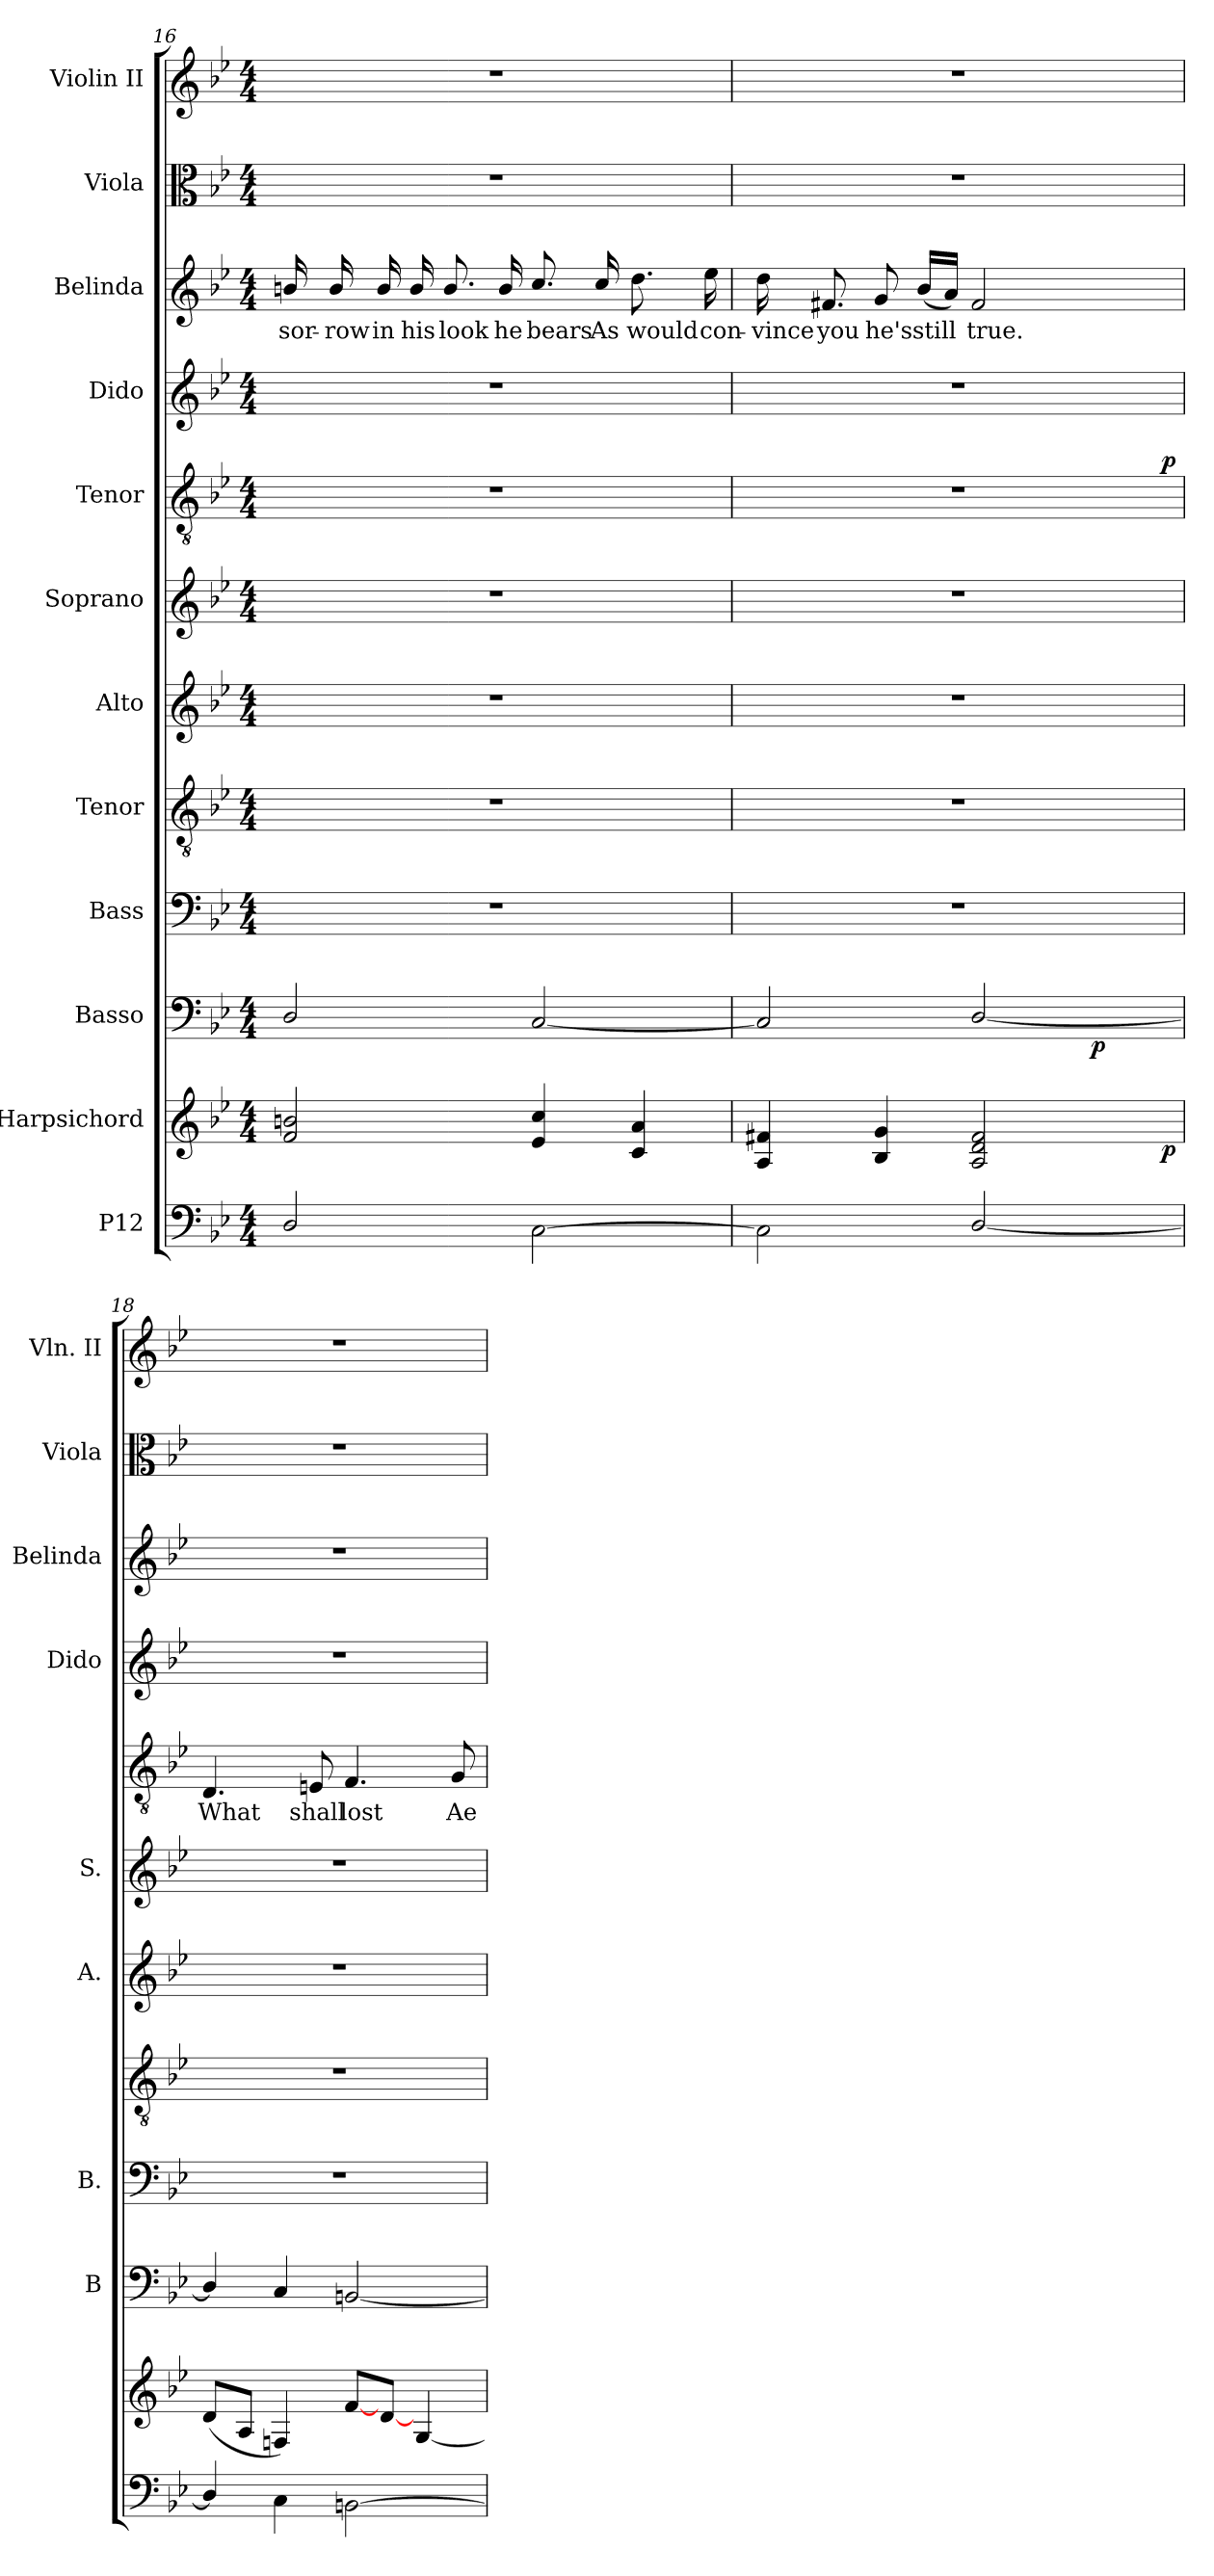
**kern	**kern	**dynam	**kern	**dynam	**kern	**kern	**kern	**kern	**kern	**text	**dynam	**kern	**kern	**text	**kern	**kern
*part12	*part11	*part11	*part10	*part10	*part9	*part8	*part7	*part6	*part5	*part5	*part5	*part4	*part3	*part3	*part2	*part1
*staff12	*staff11	*staff11	*staff10	*staff10	*staff9	*staff8	*staff7	*staff6	*staff5	*staff5	*staff5	*staff4	*staff3	*staff3	*staff2	*staff1
*I"P12	*I"Harpsichord	*	*I"Basso	*	*I"Bass	*I"Tenor	*I"Alto	*I"Soprano	*I"Tenor	*	*	*I"Dido	*I"Belinda	*	*I"Viola	*I"Violin II
*	*	*	*I'B	*	*I'B.	*	*I'A.	*I'S.	*	*	*	*I'Dido	*I'Belinda	*	*I'Viola	*I'Vln. II
!!LO:LB:g=z
*clefF4	*clefG2	*	*clefF4	*	*clefF4	*clefGv2	*clefG2	*clefG2	*clefGv2	*	*	*clefG2	*clefG2	*	*clefC3	*clefG2
*	*	*	*	*	*	*ITrd7c12	*	*	*ITrd7c12	*	*	*	*	*	*	*
*k[b-e-]	*k[b-e-]	*	*k[b-e-]	*	*k[b-e-]	*k[b-e-]	*k[b-e-]	*k[b-e-]	*k[b-e-]	*	*	*k[b-e-]	*k[b-e-]	*	*k[b-e-]	*k[b-e-]
*g:	*g:	*	*g:	*	*g:	*g:	*g:	*g:	*g:	*	*	*g:	*g:	*	*g:	*g:
*M4/4	*M4/4	*	*M4/4	*	*M4/4	*M4/4	*M4/4	*M4/4	*M4/4	*	*	*M4/4	*M4/4	*	*M4/4	*M4/4
=16	=16	=16	=16	=16	=16	=16	=16	=16	=16	=16	=16	=16	=16	=16	=16	=16
!	!	!	!	!	!	!	!	!	!	!	!	!	!	!LO:LY:b:color=#000000	!	!
2Di/	2fi/ 2bni	.	2Di/	.	1r	1r	1r	1r	1r	.	.	1r	16bni/	sor-	1r	1r
!	!	!	!	!	!	!	!	!	!	!	!	!	!	!LO:LY:b:color=#000000	!	!
.	.	.	.	.	.	.	.	.	.	.	.	.	16bi/	-row	.	.
!	!	!	!	!	!	!	!	!	!	!	!	!	!	!LO:LY:b:color=#000000	!	!
.	.	.	.	.	.	.	.	.	.	.	.	.	16bi/	in	.	.
!	!	!	!	!	!	!	!	!	!	!	!	!	!	!LO:LY:b:color=#000000	!	!
.	.	.	.	.	.	.	.	.	.	.	.	.	16bi/	his	.	.
!	!	!	!	!	!	!	!	!	!	!	!	!	!	!LO:LY:b:color=#000000	!	!
.	.	.	.	.	.	.	.	.	.	.	.	.	8.bi/	look	.	.
!	!	!	!	!	!	!	!	!	!	!	!	!	!	!LO:LY:b:color=#000000	!	!
.	.	.	.	.	.	.	.	.	.	.	.	.	16bi/	he	.	.
!	!	!	!	!	!	!	!	!	!	!	!	!	!	!LO:LY:b:color=#000000	!	!
[2Ci\	4e-i/ 4cci	.	[2Ci/	.	.	.	.	.	.	.	.	.	8.cci/	bears	.	.
!	!	!	!	!	!	!	!	!	!	!	!	!	!	!LO:LY:b:color=#000000	!	!
.	.	.	.	.	.	.	.	.	.	.	.	.	16cci/	As	.	.
!	!	!	!	!	!	!	!	!	!	!	!	!	!	!LO:LY:b:color=#000000	!	!
.	4ci/ 4ai	.	.	.	.	.	.	.	.	.	.	.	8.ddi\	would	.	.
!	!	!	!	!	!	!	!	!	!	!	!	!	!	!LO:LY:b:color=#000000	!	!
.	.	.	.	.	.	.	.	.	.	.	.	.	16ee-i\	con-	.	.
=17	=17	=17	=17	=17	=17	=17	=17	=17	=17	=17	=17	=17	=17	=17	=17	=17
!	!	!	!	!	!	!	!	!	!	!	!	!	!	!LO:LY:b:color=#000000	!	!
*	*^	*	*^	*	*	*	*	*	*^	*	*	*	*	*	*	*
2Ci\]	4Ai/ 4f#Xi	2ryy	.	2Ci/]	2ryy	.	1r	1r	1r	1r	1r	2ryy	.	.	1r	16ddi\	-vince	1r	1r
!	!	!	!	!	!	!	!	!	!	!	!	!	!	!	!	!	!LO:LY:b:color=#000000	!	!
.	.	.	.	.	.	.	.	.	.	.	.	.	.	.	.	8.f#Xi/	you	.	.
!	!	!	!	!	!	!	!	!	!	!	!	!	!	!	!	!	!LO:LY:b:color=#000000	!	!
.	4B-i/ 4gi	.	.	.	.	.	.	.	.	.	.	.	.	.	.	8gi/	he's	.	.
!	!	!	!	!	!	!	!	!	!	!	!	!	!	!	!	!	!LO:LY:b:color=#000000	!	!
.	.	.	.	.	.	.	.	.	.	.	.	.	.	.	.	(16b-i/LL	still	.	.
.	.	.	.	.	.	.	.	.	.	.	.	.	.	.	.	16ai/JJ)	.	.	.
!	!	!	!	!	!	!	!	!	!	!	!	!	!	!	!	!	!LO:LY:b:color=#000000	!	!
[2Di/	2Ai/ 2di 2f#i	4ryy	.	[2Di/	4ryy	.	.	.	.	.	.	4ryy	.	.	.	2f#i/	true.	.	.
.	.	8ryy	.	.	8ryy	.	.	.	.	.	.	8ryy	.	.	.	.	.	.	.
.	.	16ryy	.	.	64ryy	.	.	.	.	.	.	16ryy	.	.	.	.	.	.	.
.	.	.	.	.	256ryy	.	.	.	.	.	.	.	.	.	.	.	.	.	.
.	.	.	.	.	16ryy	p	.	.	.	.	.	.	.	.	.	.	.	.	.
.	.	32ryy	.	.	.	.	.	.	.	.	.	32ryy	.	.	.	.	.	.	.
.	.	.	.	.	32ryy	.	.	.	.	.	.	.	.	.	.	.	.	.	.
.	.	64ryy	.	.	.	.	.	.	.	.	.	64ryy	.	.	.	.	.	.	.
.	.	128...ryy	.	.	.	.	.	.	.	.	.	128...ryy	.	.	.	.	.	.	.
.	.	.	.	.	128.ryy	.	.	.	.	.	.	.	.	.	.	.	.	.	.
.	.	1024ryy	p	.	.	.	.	.	.	.	.	1024ryy	.	p	.	.	.	.	.
*	*v	*v	*	*	*	*	*	*	*	*	*v	*v	*	*	*	*	*	*	*
*	*	*	*v	*v	*	*	*	*	*	*	*	*	*	*	*	*	*
=18	=18	=18	=18	=18	=18	=18	=18	=18	=18	=18	=18	=18	=18	=18	=18	=18
*	*^	*	*^	*	*	*	*	*	*^	*	*	*	*	*	*	*
!	!	!	!	!	!	!	!	!	!	!	!	!	!LO:LY:b:color=#000000	!	!	!	!	!	!
*	*v	*v	*	*	*	*	*	*	*	*	*v	*v	*	*	*	*	*	*	*
*	*	*	*v	*v	*	*	*	*	*	*	*	*	*	*	*	*	*
4Di/]	(8di/L	.	4Di/]	.	1r	1r	1r	1r	4.DDi/	What	.	1r	1r	.	1r	1r
.	8Ai/J	.	.	.	.	.	.	.	.	.	.	.	.	.	.	.
4Ci\	4Fni/)	.	4Ci/	.	.	.	.	.	.	.	.	.	.	.	.	.
!	!	!	!	!	!	!	!	!	!	!LO:LY:b:color=#000000	!	!	!	!	!	!
.	.	.	.	.	.	.	.	.	8EEni/	shall	.	.	.	.	.	.
!	!	!	!	!	!	!	!	!	!	!LO:LY:b:color=#000000	!	!	!	!	!	!
[2BBni\	[8fi/L	.	[2BBni/	.	.	.	.	.	4.FFi/	lost	.	.	.	.	.	.
.	[8di/J	.	.	.	.	.	.	.	.	.	.	.	.	.	.	.
.	[4Gi/	.	.	.	.	.	.	.	.	.	.	.	.	.	.	.
!	!	!	!	!	!	!	!	!	!	!LO:LY:b:color=#000000	!	!	!	!	!	!
.	.	.	.	.	.	.	.	.	8GGi/	Ae-	.	.	.	.	.	.
=	=	=	=	=	=	=	=	=	=	=	=	=	=	=	=	=
*-	*-	*-	*-	*-	*-	*-	*-	*-	*-	*-	*-	*-	*-	*-	*-	*-
